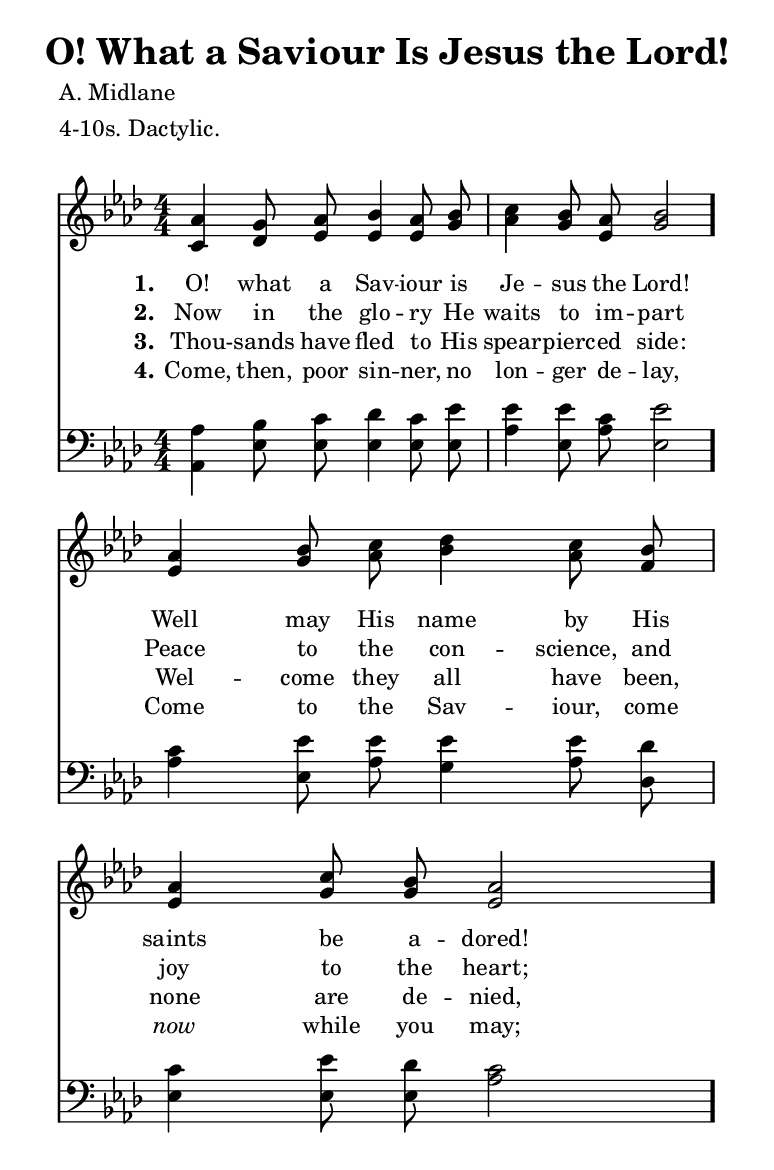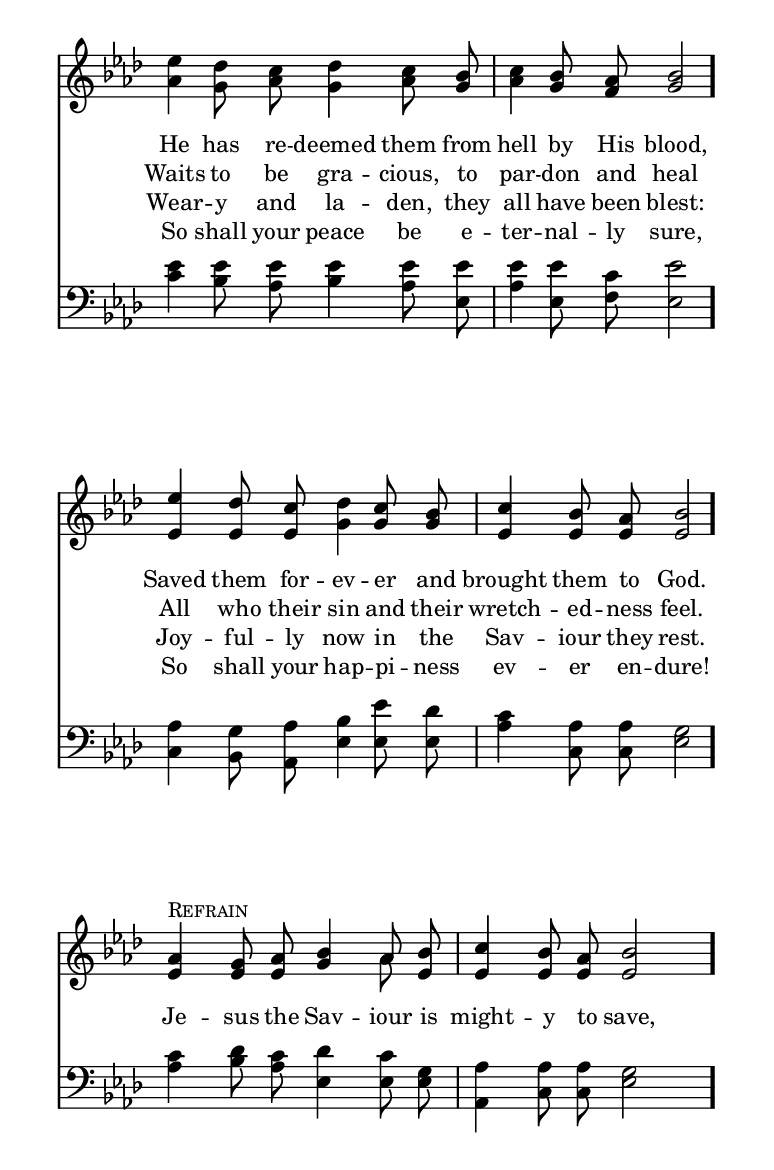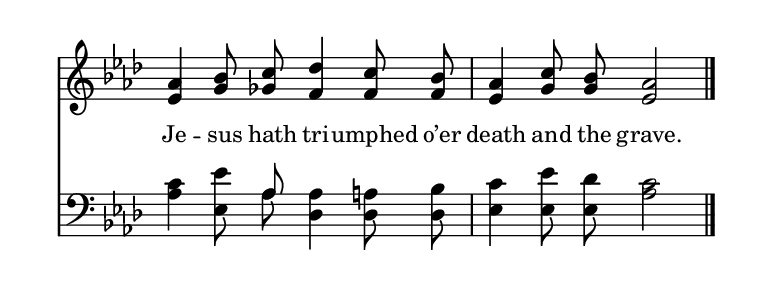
\include "common/global.ily"
\paper {
  \include "common/paper.ily"
  %ragged-bottom = ##t
  %ragged-last-bottom = ##t
  %systems-per-page = ##f
  %page-count = ##f
}

\header{
  hymnnumber = "28"
  title = "O! What a Saviour Is Jesus the Lord!"
  tunename = "Joyfully"
  meter = "4-10s. Dactylic."
  poet = "A. Midlane"
  %composer = ""
  %copyright = ""
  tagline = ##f
}

% for fermata in MIDI
ta = { \tempo 4=72 }
tb = { \tempo 4=36 }

patternA = { c4 c8 c8 c4 c8 c8 | c4 c8 c8 c2 }

global = {
  \include "common/overrides.ily"
  \override Staff.TimeSignature.style = #'numbered
  \time 4/4
  \override Score.MetronomeMark.transparent = ##t % hide all fermata changes too
  \ta
  \key aes \major
  %\partial 4
  \autoBeamOff
}

notesSoprano = {
\global
\relative c'' {

  \changePitch \patternA { aes g aes bes aes bes | c bes aes bes }
  \changePitch \patternA { aes bes c des c bes   | aes c bes aes }
  \changePitch \patternA { ees' des c des c bes  | c bes aes bes }
  \changePitch \patternA { ees des c des c bes   | c bes aes bes }

  << s^\markup { \small \caps "Refrain" }
  \changePitch \patternA { aes g aes bes aes bes | c bes aes bes } >>
  \changePitch \patternA { aes bes c des c bes   | aes c bes aes }

  \bar "|."

}
}

notesAlto = {
\global
\relative e' {

  \changePitch \patternA { c des ees ees ees g   | aes g ees g     }
  \changePitch \patternA { ees g aes bes aes f   | ees g g ees     }
  \changePitch \patternA { aes g aes g aes g     | aes g f g       }
  \changePitch \patternA { ees ees ees g g g     | ees ees ees ees }

  \changePitch \patternA { ees ees ees g aes ees | ees ees ees ees }
  \changePitch \patternA { ees g ges f f f       | ees g g ees     }

}
}

notesTenor = {
\global
\relative a {

  \changePitch \patternA { aes bes c des c ees     | ees ees c ees }
  \changePitch \patternA { c ees ees ees ees des   | c ees des c   }
  \changePitch \patternA { ees ees ees ees ees ees | ees ees c ees }
  \changePitch \patternA { aes, g aes bes ees des  | c aes aes g   }

  \changePitch \patternA { c des c des c g         | aes aes aes g }
  \changePitch \patternA { c ees aes, aes a bes    | c ees des c   }

}
}

notesBass = {
\global
\relative f, {

  \changePitch \patternA { aes ees' ees ees ees ees | aes ees aes ees }
  \changePitch \patternA { aes ees aes g aes des,   | ees ees ees aes }
  \changePitch \patternA { c bes aes bes aes ees    | aes ees f ees   }
  \changePitch \patternA { c bes aes ees' ees ees   | aes c, c ees    }

  \changePitch \patternA { aes bes aes ees ees ees  | aes, c c ees    }
  \changePitch \patternA { aes ees aes des, des des | ees ees ees aes }

}
}

Refrain = \lyricmode {

Je -- sus the Sav -- iour is might -- y to save, \bar "."
Je -- sus hath tri -- umphed o’er death and the grave. \bar "."

}

wordsA = \lyricmode {
\set stanza = "1."

O! what a Sav -- iour is Je -- sus the Lord! \bar "."
Well may His name by His saints be a -- dored! \bar "."
He has re -- deemed them from hell by His blood, \bar "."
Saved them for -- ev -- er and brought them to God. \bar "."

}

wordsB = \lyricmode {
\set stanza = "2."

Now in the glo -- ry He waits to im -- part
Peace to the con -- science, and joy to the heart;
Waits to be gra -- cious, to par -- don and heal
All who their sin and their wretch -- ed -- ness feel.

\Refrain

}

wordsC = \lyricmode {
\set stanza = "3."

Thou -- sands have fled to His spear -- pierc -- ed side:
Wel -- come they all have been, none are de -- nied,
Wear -- y and la -- den, they all have been blest:
Joy -- ful -- ly now in the Sav -- iour they rest.

}

wordsD = \lyricmode {
\set stanza = "4."

Come, then, poor sin -- ner, no lon -- ger de -- lay,
Come to the Sav -- iour, come { \italicsOn } now { \italicsOff } while you may;
So shall your peace be e -- ter -- nal -- ly sure,
So shall your hap -- pi -- ness ev -- er en -- dure!

}

\score {
  \context ChoirStaff <<
    \context Staff = upper <<
      \set Staff.autoBeaming = ##f
      \set ChoirStaff.systemStartDelimiter = #'SystemStartBar
      \set ChoirStaff.printPartCombineTexts = ##f
      \partcombine #'(2 . 9) \notesSoprano \notesAlto
      \context NullVoice = sopranos { \voiceOne << \notesSoprano >> }
      \context NullVoice = altos { \voiceTwo << \notesAlto >> }
      \context Lyrics = one   \lyricsto sopranos \wordsA
      \context Lyrics = two   \lyricsto sopranos \wordsB
      \context Lyrics = three \lyricsto sopranos \wordsC
      \context Lyrics = four  \lyricsto sopranos \wordsD
      %\context Lyrics = five  \lyricsto sopranos \wordsE
    >>
    \context Staff = men <<
      \set Staff.autoBeaming = ##f
      \clef bass
      \set ChoirStaff.printPartCombineTexts = ##f
      \partcombine #'(2 . 9) \notesTenor \notesBass
      \context NullVoice = tenors { \voiceOne << \notesTenor >> }
      \context NullVoice = basses { \voiceTwo << \notesBass >> }
    >>
  >>
  \layout {
    \include "common/layout.ily"
  }
  \midi{
    \include "common/midi.ily"
  }
}

\version "2.19.49"  % necessary for upgrading to future LilyPond versions.

% vi:set et ts=2 sw=2 ai nocindent syntax=lilypond:
